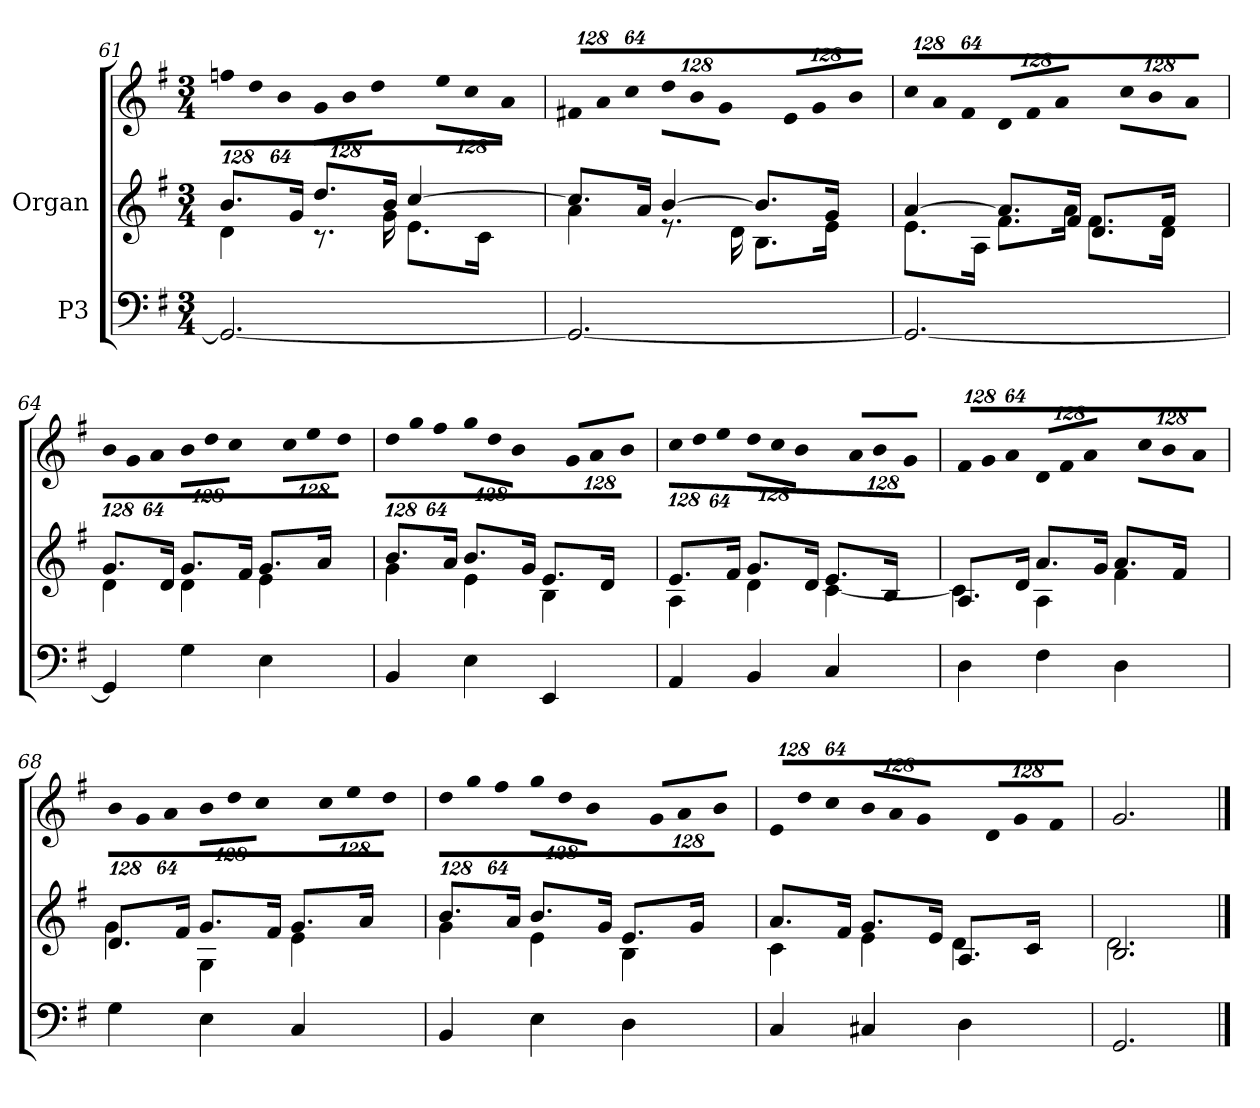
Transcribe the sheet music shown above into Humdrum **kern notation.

**kern	**kern	**kern
*part2	*part1	*part1
*staff3	*staff2	*staff1
*I"P3	*I"Organ	*
*clefF4	*clefG2	*clefG2
*k[f#]	*k[f#]	*k[f#]
*G:	*G:	*G:
*M3/4	*M3/4	*M3/4
=61	=61	=61
*	*^	*
*	*	*	*Xbrackettup
!	!	!	!LO:N:vis=8
2.GGi/_<	8.bi/L	4di\	1024%85ffni\L
!	!	!	!LO:N:vis=8
.	.	.	1024%85ddi\
!	!	!	!LO:N:vis=8
.	.	.	512%43bi\J
.	16gi/Jk	.	.
!	!	!	!LO:N:vis=8
.	8.ddi/L	8.r	1024%85gi\L
!	!	!	!LO:N:vis=8
.	.	.	1024%85bi\
!	!	!	!LO:N:vis=8
.	.	.	512%43ddi\J
.	16bi/Jk	16gi\	.
!	!	!	!LO:N:vis=8
.	[>4cci/	8.ei\L	1024%85eei\L
!	!	!	!LO:N:vis=8
.	.	.	1024%85cci\
!	!	!	!LO:N:vis=8
.	.	.	512%43ai\J
.	.	16ci\Jk	.
=62	=62	=62	=62
!	!	!	!LO:N:vis=8
2.GGi/_<	8.cci/L]	4ai\	1024%85f#Xi/L
!	!	!	!LO:N:vis=8
.	.	.	1024%85ai/
!	!	!	!LO:N:vis=8
.	.	.	512%43cci/J
.	16ai/Jk	.	.
!	!	!	!LO:N:vis=8
.	[>4bi/	8.r	1024%85ddi\L
!	!	!	!LO:N:vis=8
.	.	.	1024%85bi\
!	!	!	!LO:N:vis=8
.	.	.	512%43gi\J
.	.	16di\	.
!	!	!	!LO:N:vis=8
.	8.bi/L]	8.Bi\L	1024%85ei/L
!	!	!	!LO:N:vis=8
.	.	.	1024%85gi/
!	!	!	!LO:N:vis=8
.	.	.	512%43bi/J
.	16gi/Jk	16ei\Jk	.
!!LO:LB:g=z
=63	=63	=63	=63
!	!	!	!LO:N:vis=8
2.GGi/_<	[>4ai/	8.ei\L	1024%85cci/L
!	!	!	!LO:N:vis=8
.	.	.	1024%85ai/
!	!	!	!LO:N:vis=8
.	.	.	512%43f#i/J
.	.	16Ai\Jk	.
!	!	!	!LO:N:vis=8
.	8.ai/L]	8.f#i\L	1024%85di/L
!	!	!	!LO:N:vis=8
.	.	.	1024%85f#i/
!	!	!	!LO:N:vis=8
.	.	.	512%43ai/J
.	16f#i/Jk	16ai\Jk	.
!	!	!	!LO:N:vis=8
.	8.di/L	8.f#i\L	1024%85cci\L
!	!	!	!LO:N:vis=8
.	.	.	1024%85bi\
!	!	!	!LO:N:vis=8
.	.	.	512%43ai\J
.	16f#i/Jk	16di\Jk	.
=64	=64	=64	=64
!	!	!	!LO:N:vis=8
4GGi/]	8.gi/L	4di\	1024%85bi/L
!	!	!	!LO:N:vis=8
.	.	.	1024%85gi/
!	!	!	!LO:N:vis=8
.	.	.	512%43ai/J
.	16di/Jk	.	.
!	!	!	!LO:N:vis=8
4Gi\	8.gi/L	4di\	1024%85bi\L
!	!	!	!LO:N:vis=8
.	.	.	1024%85ddi\
!	!	!	!LO:N:vis=8
.	.	.	512%43cci\J
.	16f#i/Jk	.	.
!	!	!	!LO:N:vis=8
4Ei\	8.gi/L	4ei\	1024%85cci\L
!	!	!	!LO:N:vis=8
.	.	.	1024%85eei\
!	!	!	!LO:N:vis=8
.	.	.	512%43ddi\J
.	16ai/Jk	.	.
=65	=65	=65	=65
!	!	!	!LO:N:vis=8
4BBi/	8.bi/L	4gi\	1024%85ddi\L
!	!	!	!LO:N:vis=8
.	.	.	1024%85ggi\
!	!	!	!LO:N:vis=8
.	.	.	512%43ff#i\J
.	16ai/Jk	.	.
!	!	!	!LO:N:vis=8
4Ei\	8.bi/L	4ei\	1024%85ggi\L
!	!	!	!LO:N:vis=8
.	.	.	1024%85ddi\
!	!	!	!LO:N:vis=8
.	.	.	512%43bi\J
.	16gi/Jk	.	.
!	!	!	!LO:N:vis=8
4EEi/	8.ei/L	4Bi\	1024%85gi/L
!	!	!	!LO:N:vis=8
.	.	.	1024%85ai/
!	!	!	!LO:N:vis=8
.	.	.	512%43bi/J
.	16di/Jk	.	.
=66	=66	=66	=66
!	!	!	!LO:N:vis=8
4AAi/	8.ei/L	4Ai\	1024%85cci\L
!	!	!	!LO:N:vis=8
.	.	.	1024%85ddi\
!	!	!	!LO:N:vis=8
.	.	.	512%43eei\J
.	16f#i/Jk	.	.
!	!	!	!LO:N:vis=8
4BBi/	8.gi/L	4di\	1024%85ddi\L
!	!	!	!LO:N:vis=8
.	.	.	1024%85cci\
!	!	!	!LO:N:vis=8
.	.	.	512%43bi\J
.	16di/Jk	.	.
!	!	!	!LO:N:vis=8
4Ci/	8.ei/L	[<4ci\	1024%85ai/L
!	!	!	!LO:N:vis=8
.	.	.	1024%85bi/
!	!	!	!LO:N:vis=8
.	.	.	512%43gi/J
.	16Bi/Jk	.	.
!!LO:LB:g=z
=67	=67	=67	=67
!	!	!	!LO:N:vis=8
4Di\	8.Ai/L	4ci\]	1024%85f#i/L
!	!	!	!LO:N:vis=8
.	.	.	1024%85gi/
!	!	!	!LO:N:vis=8
.	.	.	512%43ai/J
.	16di/Jk	.	.
!	!	!	!LO:N:vis=8
4F#i\	8.ai/L	4Ai\	1024%85di/L
!	!	!	!LO:N:vis=8
.	.	.	1024%85f#i/
!	!	!	!LO:N:vis=8
.	.	.	512%43ai/J
.	16gi/Jk	.	.
!	!	!	!LO:N:vis=8
4Di\	8.ai/L	4f#i\	1024%85cci\L
!	!	!	!LO:N:vis=8
.	.	.	1024%85bi\
!	!	!	!LO:N:vis=8
.	.	.	512%43ai\J
.	16f#i/Jk	.	.
=68	=68	=68	=68
!	!	!	!LO:N:vis=8
4Gi\	8.di/L	4gi\	1024%85bi/L
!	!	!	!LO:N:vis=8
.	.	.	1024%85gi/
!	!	!	!LO:N:vis=8
.	.	.	512%43ai/J
.	16f#i/Jk	.	.
!	!	!	!LO:N:vis=8
4Ei\	8.gi/L	4Gi\	1024%85bi\L
!	!	!	!LO:N:vis=8
.	.	.	1024%85ddi\
!	!	!	!LO:N:vis=8
.	.	.	512%43cci\J
.	16f#i/Jk	.	.
!	!	!	!LO:N:vis=8
4Ci/	8.gi/L	4ei\	1024%85cci\L
!	!	!	!LO:N:vis=8
.	.	.	1024%85eei\
!	!	!	!LO:N:vis=8
.	.	.	512%43ddi\J
.	16ai/Jk	.	.
=69	=69	=69	=69
!	!	!	!LO:N:vis=8
4BBi/	8.bi/L	4gi\	1024%85ddi\L
!	!	!	!LO:N:vis=8
.	.	.	1024%85ggi\
!	!	!	!LO:N:vis=8
.	.	.	512%43ff#i\J
.	16ai/Jk	.	.
!	!	!	!LO:N:vis=8
4Ei\	8.bi/L	4ei\	1024%85ggi\L
!	!	!	!LO:N:vis=8
.	.	.	1024%85ddi\
!	!	!	!LO:N:vis=8
.	.	.	512%43bi\J
.	16gi/Jk	.	.
!	!	!	!LO:N:vis=8
4Di\	8.ei/L	4Bi\	1024%85gi/L
!	!	!	!LO:N:vis=8
.	.	.	1024%85ai/
!	!	!	!LO:N:vis=8
.	.	.	512%43bi/J
.	16gi/Jk	.	.
=70	=70	=70	=70
!	!	!	!LO:N:vis=8
4Ci/	8.ai/L	4ci\	1024%85ei/L
!	!	!	!LO:N:vis=8
.	.	.	1024%85ddi/
!	!	!	!LO:N:vis=8
.	.	.	512%43cci/J
.	16f#i/Jk	.	.
!	!	!	!LO:N:vis=8
4C#Xi/	8.gi/L	4ei\	1024%85bi/L
!	!	!	!LO:N:vis=8
.	.	.	1024%85ai/
!	!	!	!LO:N:vis=8
.	.	.	512%43gi/J
.	16ei/Jk	.	.
!	!	!	!LO:N:vis=8
4Di\	8.Ai/L	4di\	1024%85di/L
!	!	!	!LO:N:vis=8
.	.	.	1024%85gi/
!	!	!	!LO:N:vis=8
.	.	.	512%43f#i/J
.	16ci/Jk	.	.
=71	=71	=71	=71
2.GGi/	2.Bi/	2.di\	2.gi/
*	*v	*v	*
==	==	==
*-	*-	*-
